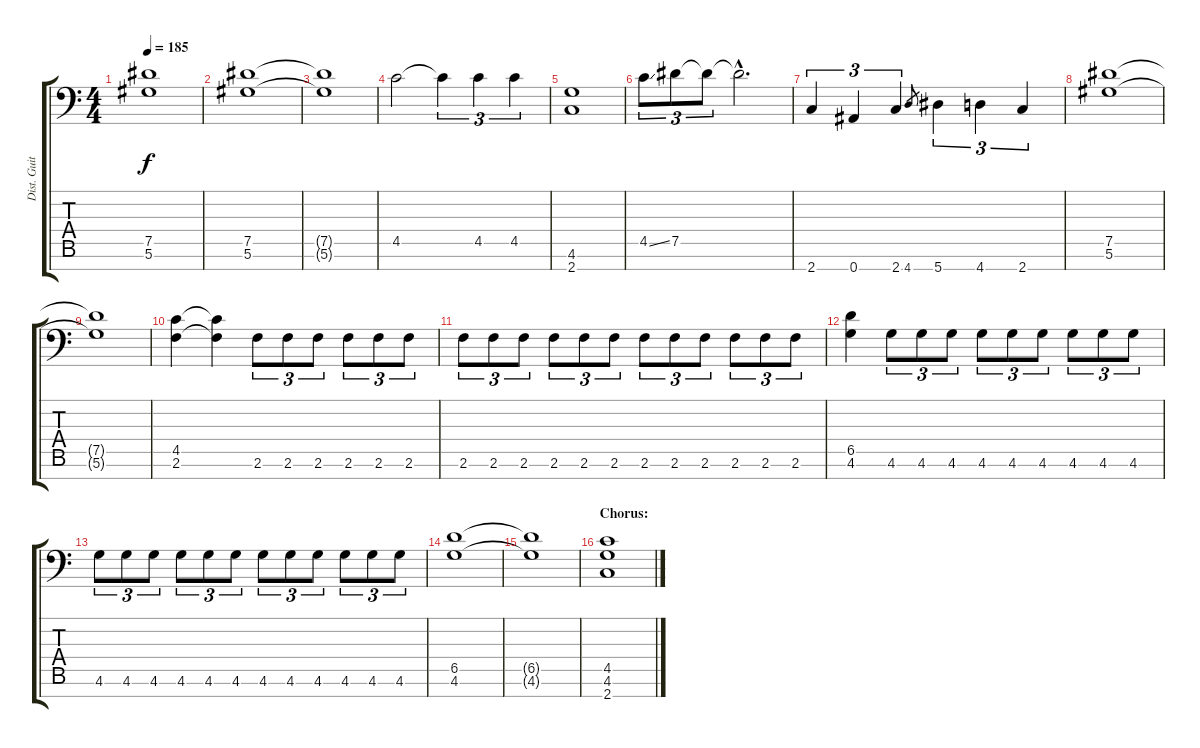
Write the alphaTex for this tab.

\track ("Dist. Guitar 2" "Dist. Guit") {instrument distortionguitar}
\staff {score tabs}
\tuning (Eb4 Bb3 Gb3 Db3 Ab2 Eb2 Bb1) {hide}
\ts (4 4)
\tempo 185
\clef f4
\ks c
(7.5{t} 5.6{t}).1{dy f} |
(7.5 5.6).1 |
(7.5{t} 5.6{t}).1 |
4.5.2 4.5{t}.4{tu (3 2)} 4.5.4{tu (3 2)} 4.5.4{tu (3 2)} |
(4.6 2.7).1 |
4.5{ss}.8{tu (3 2)} 7.5.8{tu (3 2)} 7.5{t}.8{tu (3 2)} 7.5{hac t}.2{d} |
2.7.4{tu (3 2)} 0.7.4{tu (3 2)} 2.7.4{tu (3 2)} 4.7.8{gr} 5.7.4{tu (3 2)} 4.7.4{tu (3 2)} 2.7.4{tu (3 2)} |
(7.5 5.6).1 |
(7.5{t} 5.6{t}).1 |
(4.5 2.6).4 (4.5{t} 2.6{t}).4 2.6.8{tu (3 2)} 2.6.8{tu (3 2)} 2.6.8{tu (3 2)} 2.6.8{tu (3 2)} 2.6.8{tu (3 2)} 2.6.8{tu (3 2)} |
2.6.8{tu (3 2)} 2.6.8{tu (3 2)} 2.6.8{tu (3 2)} 2.6.8{tu (3 2)} 2.6.8{tu (3 2)} 2.6.8{tu (3 2)} 2.6.8{tu (3 2)} 2.6.8{tu (3 2)} 2.6.8{tu (3 2)} 2.6.8{tu (3 2)} 2.6.8{tu (3 2)} 2.6.8{tu (3 2)} |
(6.5 4.6).4 4.6.8{tu (3 2)} 4.6.8{tu (3 2)} 4.6.8{tu (3 2)} 4.6.8{tu (3 2)} 4.6.8{tu (3 2)} 4.6.8{tu (3 2)} 4.6.8{tu (3 2)} 4.6.8{tu (3 2)} 4.6.8{tu (3 2)} |
4.6.8{tu (3 2)} 4.6.8{tu (3 2)} 4.6.8{tu (3 2)} 4.6.8{tu (3 2)} 4.6.8{tu (3 2)} 4.6.8{tu (3 2)} 4.6.8{tu (3 2)} 4.6.8{tu (3 2)} 4.6.8{tu (3 2)} 4.6.8{tu (3 2)} 4.6.8{tu (3 2)} 4.6.8{tu (3 2)} |
(6.5 4.6).1 |
(6.5{t} 4.6{t}).1 |
\section ("" "Chorus:")
(4.5 4.6 2.7).1
